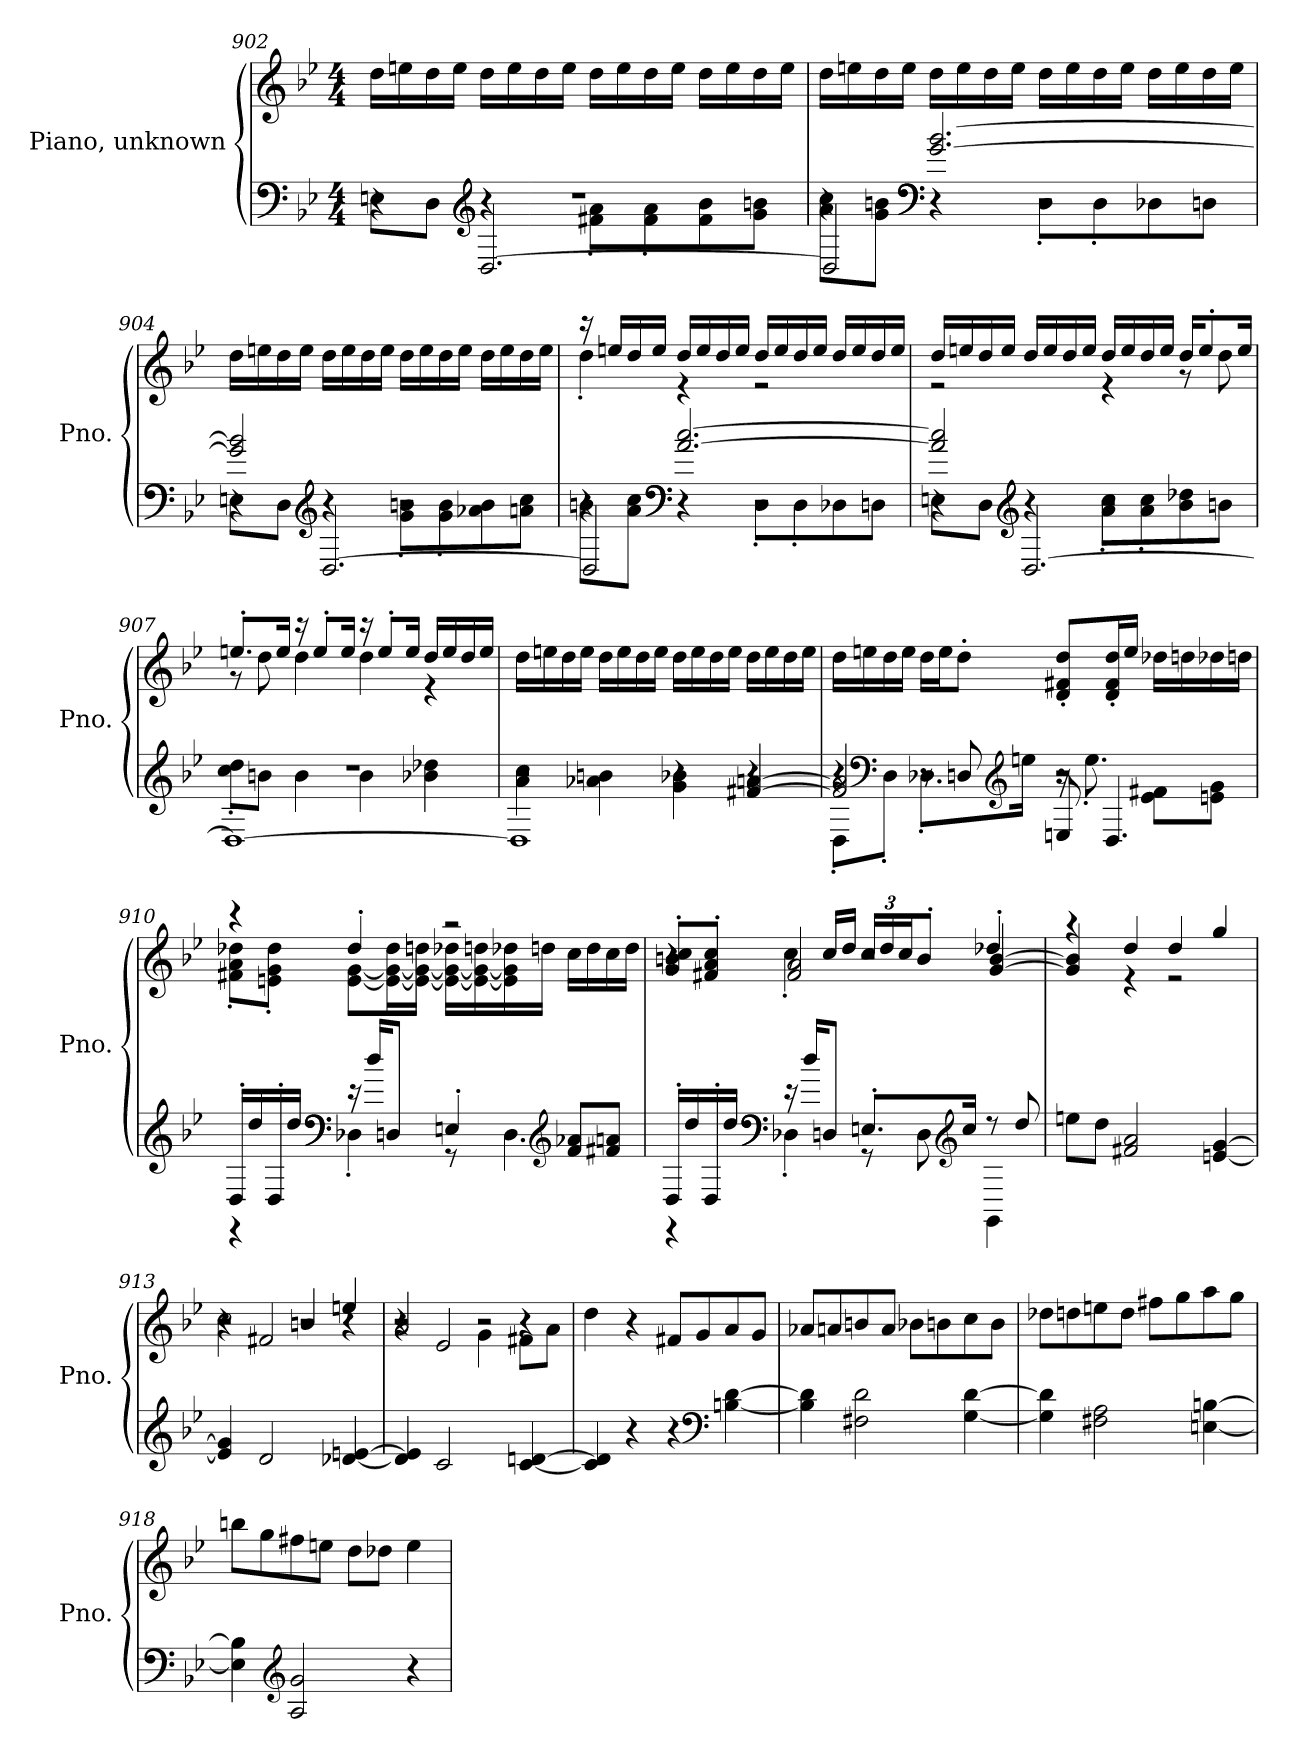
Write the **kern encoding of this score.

**kern	**kern
*part1	*part1
*staff2	*staff1
*I"Piano, unknown	*
*I'Pno.	*
*clefF4	*clefG2
*k[b-e-]	*k[b-e-]
*M4/4	*M4/4
=902	=902
*^	*
*	*^	*
1r	8En\L	4r	16dd\LL
.	.	.	16een\
.	8D\J	.	16dd\
.	.	.	16ee\JJ
*clefG2	*	*	*
.	4r	[2.D/	16dd\LL
.	.	.	16ee\
.	.	.	16dd\
.	.	.	16ee\JJ
.	8f#X\' 8a\'L	.	16dd\LL
.	.	.	16ee\
.	8f#\' 8a\'	.	16dd\
.	.	.	16ee\JJ
.	8f#\ 8b-\	.	16dd\LL
.	.	.	16ee\
.	8g\ 8bn\J	.	16dd\
.	.	.	16ee\JJ
!!LO:LB:g=z
=903	=903	=903	=903
4r	8a\ 8cc\L	2D/]	16dd\LL
.	.	.	16een\
.	8g\ 8bn\J	.	16dd\
.	.	.	16ee\JJ
*clefF4	*	*	*
[2.g/ [2.b/	4r	.	16dd\LL
.	.	.	16ee\
.	.	.	16dd\
.	.	.	16ee\JJ
.	8D'\L	2r	16dd\LL
.	.	.	16ee\
.	8D'\	.	16dd\
.	.	.	16ee\JJ
.	8D-X\	.	16dd\LL
.	.	.	16ee\
.	8Dn\J	.	16dd\
.	.	.	16ee\JJ
=904	=904	=904	=904
2g/] 2b/]	8En\L	4r	16dd\LL
.	.	.	16een\
.	8D\J	.	16dd\
.	.	.	16ee\JJ
*clefG2	*	*	*
.	4r	[2.D/	16dd\LL
.	.	.	16ee\
.	.	.	16dd\
.	.	.	16ee\JJ
2r	8g\' 8bn\'L	.	16dd\LL
.	.	.	16ee\
.	8g\' 8b\'	.	16dd\
.	.	.	16ee\JJ
.	8a-X\ 8b\	.	16dd\LL
.	.	.	16ee\
.	8an\ 8cc\J	.	16dd\
.	.	.	16ee\JJ
!!LO:LB:g=z
=905	=905	=905	=905
*	*	*	*^
4r	8bn\L	2D/]	16r	4dd'\
.	.	.	16een/LL	.
.	8a\ 8cc\J	.	16dd/	.
.	.	.	16ee/JJ	.
*clefF4	*	*	*	*
[2.a/ [2.cc/	4r	.	16dd/LL	4r
.	.	.	16ee/	.
.	.	.	16dd/	.
.	.	.	16ee/JJ	.
.	8D'\L	2r	16dd/LL	2r
.	.	.	16ee/	.
.	8D'\	.	16dd/	.
.	.	.	16ee/JJ	.
.	8D-X\	.	16dd/LL	.
.	.	.	16ee/	.
.	8Dn\J	.	16dd/	.
.	.	.	16ee/JJ	.
=906	=906	=906	=906	=906
2a/] 2cc/]	8En\L	4r	16dd/LL	2r
.	.	.	16een/	.
.	8D\J	.	16dd/	.
.	.	.	16ee/JJ	.
*clefG2	*	*	*	*
.	4r	[2.D/	16dd/LL	.
.	.	.	16ee/	.
.	.	.	16dd/	.
.	.	.	16ee/JJ	.
2r	8a\' 8cc\'L	.	16dd/LL	4r
.	.	.	16ee/	.
.	8a\' 8cc\'	.	16dd/	.
.	.	.	16ee/JJ	.
.	8b-\ 8dd-X\	.	16dd/KL	8r
.	.	.	8ee'/	.
.	8bn\J	.	.	8dd\
.	.	.	16ee/Jk	.
!!LO:PB:g=z	!!
=907	=907	=907	=907	=907
1r	8cc\' 8dd\'L	1D_	8.een'/L	8r
.	8bn\J	.	.	8dd\
.	.	.	16ee/Jk	.
.	4b\	.	16r	4dd\
.	.	.	8ee'/L	.
.	.	.	16ee/Jk	.
.	4b\	.	16r	4dd\
.	.	.	8ee'/L	.
.	.	.	16ee/Jk	.
.	4b-X\ 4dd-X\	.	16dd/LL	4r
.	.	.	16ee/	.
.	.	.	16dd/	.
.	.	.	16ee/JJ	.
*	*	*	*v	*v
=908	=908	=908	=908
2r	4a\ 4cc\	1D]	16dd\LL
.	.	.	16een\
.	.	.	16dd\
.	.	.	16ee\JJ
.	4a-X\ 4bn\	.	16dd\LL
.	.	.	16ee\
.	.	.	16dd\
.	.	.	16ee\JJ
4r	4g\ 4b-X\	.	16dd\LL
.	.	.	16ee\
.	.	.	16dd\
.	.	.	16ee\JJ
[4f#X/ [4an/	4r	.	16dd\LL
.	.	.	16ee\
.	.	.	16dd\
.	.	.	16ee\JJ
!!LO:LB:g=z
=909	=909	=909	=909
2f#/] 2a/]	8D'\L	4r	16dd\LL
.	.	.	16een\
*clefF4	*	*	*
.	8D'\J	.	16dd\
.	.	.	16ee\JJ
.	8.D-X'\L	8r	16dd\LL
.	.	.	16ee\J
.	.	8Dn/	8dd'\J
*clefG2	*	*	*
.	16een\Jk	.	.
2r	16r	8En/	8d/' 8f#X/' 8dd/'L
.	8.ee'\	.	.
.	.	4.D/	16d/' 16f#/' 16dd/'L
.	.	.	16ee/JJ
.	8e-\ 8f#X\L	.	16dd-X\LL
.	.	.	16ddn\
.	8en\ 8g\J	.	16dd-X\
.	.	.	16ddn\JJ
*	*v	*v	*
!!LO:LB:g=z
=910	=910	=910
*	*	*^
16D'/LL	4r	4r	8f#X\' 8a\' 8dd-X\'L
16dd/	.	.	.
16D'/	.	.	8en\' 8g\' 8dd-\'J
16dd/JJ	.	.	.
*clefF4	*	*	*
16r	4D-X'\	4dd-'/	[8e\ [8g\L
16dd/KL	.	.	.
8Dn/J	.	.	16e\_ 16g\_ 16dd-\L
.	.	.	16e\_ 16g\_ 16ddn\JJ
4En'/	8r	2r	16e\_ 16g\_ 16dd-X\LL
.	.	.	16e\_ 16g\_ 16ddn\
.	4.D\	.	16e\] 16g\] 16dd-X\
.	.	.	16ddn\JJ
*clefG2	*	*	*
8f/ 8a-X/L	.	.	16cc\LL
.	.	.	16dd\
8f#X/ 8an/J	.	.	16cc\
.	.	.	16dd\JJ
!!LO:LB:g=z
=911	=911	=911	=911
*	*	*	*^
16D'/LL	4r	8g/' 8bn/' 8cc/'L	4r	4r
16dd/	.	.	.	.
16D'/	.	8f#X/' 8a/' 8cc/'J	.	.
16dd/JJ	.	.	.	.
*clefF4	*	*	*	*
16r	4D-X'\	8r	4cc'\	2f#/ 2a/
16dd/KL	.	.	.	.
8Dn/J	.	16cc/LL	.	.
.	.	16dd/JJ	.	.
*	*	*Xbrackettup	*	*
8.En'/L	8r	24cc/LL	2r	.
.	.	24dd/	.	.
.	.	24cc/J	.	.
.	8D\	8b'/J	.	.
*clefG2	*	*	*	*
16cc/Jk	.	.	.	.
8r	4GG\	4dd-X'/	.	[4g/ [4b/
8dd/	.	.	.	.
*v	*v	*	*	*
*	*	*v	*v
=912	=912	=912
8een\L	4r	4g/] 4b/]
8dd\J	.	.
2f#X/ 2a/	4dd/	4r
.	4dd/	2r
[4en/ [4g/	4gg/	.
=913	=913	=913
*	*	*^
4e/] 4g/]	2r	2cc\	4r
2d/	.	.	2f#X/
.	4bn/	2r	.
[4d-X/ [4en/	4een/	.	4r
=914	=914	=914	=914
4d-/] 4e/]	2a/	2r	4r
2c/	.	.	2e-/
.	2r	4g\	.
[4c/ [4dn/	.	8f#X\L	4r
.	.	8a\J	.
*	*v	*v	*v
!!LO:LB:g=z
=915	=915
4c/] 4d/]	4dd\
4r	4r
4r	8f#X/L
.	8g/
*clefF4	*
[4Bn\ [4d\	8a/
.	8g/J
=916	=916
4B\] 4d\]	8a-X/L
.	8an/
2F#X\ 2d\	8bn/
.	8a/J
.	8b-X\L
.	8bn\
[4G\ [4d\	8cc\
.	8b\J
=917	=917
4G\] 4d\]	8dd-X\L
.	8ddn\
2F#X\ 2A\	8een\
.	8dd\J
.	8ff#X\L
.	8gg\
[4En\ [4Bn\	8aa\
.	8gg\J
=918	=918
4E\] 4B\]	8bbn\L
.	8gg\
*clefG2	*
2A/ 2g/	8ff#X\
.	8een\J
.	8dd\L
.	8dd-X\J
4r	4ee\
=	=
*-	*-
